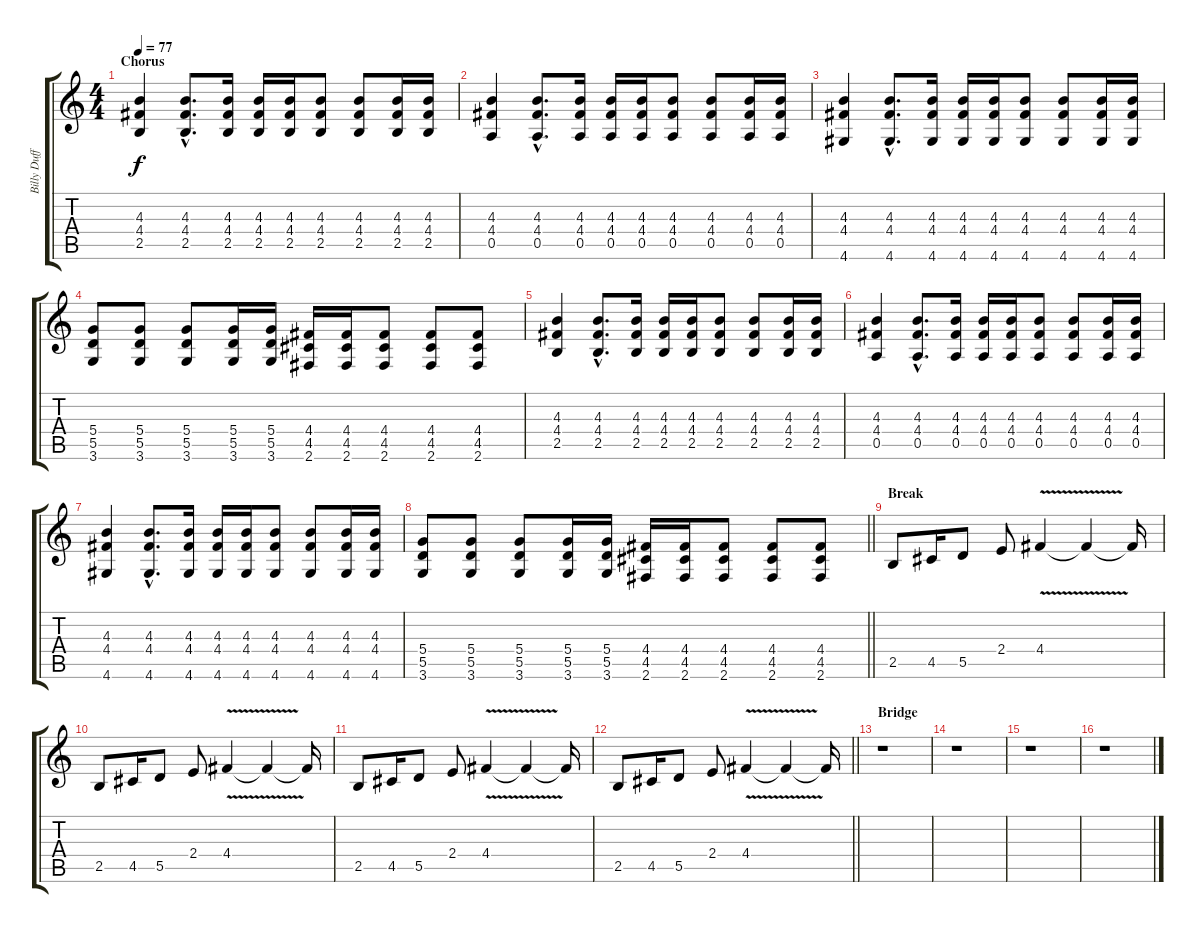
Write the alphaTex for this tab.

\track ("Billy Duffy (Rhythm Guitar)" "Billy Duff") {instrument distortionguitar}
\staff {score tabs}
\tuning (E4 B3 G3 D3 A2 E2) {hide}
\ts (4 4)
\section ("" "Chorus")
\tempo 77
\clef g2
\ks c
(4.3 4.4 2.5).4{dy f} (4.3{hac} 4.4{hac} 2.5{hac}).8{d} (4.3 4.4 2.5).16 (4.3 4.4 2.5).16 (4.3 4.4 2.5).16 (4.3 4.4 2.5).8 (4.3 4.4 2.5).8 (4.3 4.4 2.5).16 (4.3 4.4 2.5).16 |
(4.3 4.4 0.5).4 (4.3{hac} 4.4{hac} 0.5{hac}).8{d} (4.3 4.4 0.5).16 (4.3 4.4 0.5).16 (4.3 4.4 0.5).16 (4.3 4.4 0.5).8 (4.3 4.4 0.5).8 (4.3 4.4 0.5).16 (4.3 4.4 0.5).16 |
(4.3 4.4 4.6).4 (4.3{hac} 4.4{hac} 4.6{hac}).8{d} (4.3 4.4 4.6).16 (4.3 4.4 4.6).16 (4.3 4.4 4.6).16 (4.3 4.4 4.6).8 (4.3 4.4 4.6).8 (4.3 4.4 4.6).16 (4.3 4.4 4.6).16 |
(5.4 5.5 3.6).8 (5.4 5.5 3.6).8 (5.4 5.5 3.6).8 (5.4 5.5 3.6).16 (5.4 5.5 3.6).16 (4.4 4.5 2.6).16 (4.4 4.5 2.6).16 (4.4 4.5 2.6).8 (4.4 4.5 2.6).8 (4.4 4.5 2.6).8 |
(4.3 4.4 2.5).4 (4.3{hac} 4.4{hac} 2.5{hac}).8{d} (4.3 4.4 2.5).16 (4.3 4.4 2.5).16 (4.3 4.4 2.5).16 (4.3 4.4 2.5).8 (4.3 4.4 2.5).8 (4.3 4.4 2.5).16 (4.3 4.4 2.5).16 |
(4.3 4.4 0.5).4 (4.3{hac} 4.4{hac} 0.5{hac}).8{d} (4.3 4.4 0.5).16 (4.3 4.4 0.5).16 (4.3 4.4 0.5).16 (4.3 4.4 0.5).8 (4.3 4.4 0.5).8 (4.3 4.4 0.5).16 (4.3 4.4 0.5).16 |
(4.3 4.4 4.6).4 (4.3{hac} 4.4{hac} 4.6{hac}).8{d} (4.3 4.4 4.6).16 (4.3 4.4 4.6).16 (4.3 4.4 4.6).16 (4.3 4.4 4.6).8 (4.3 4.4 4.6).8 (4.3 4.4 4.6).16 (4.3 4.4 4.6).16 |
\barLineRight lightlight
(5.4 5.5 3.6).8 (5.4 5.5 3.6).8 (5.4 5.5 3.6).8 (5.4 5.5 3.6).16 (5.4 5.5 3.6).16 (4.4 4.5 2.6).16 (4.4 4.5 2.6).16 (4.4 4.5 2.6).8 (4.4 4.5 2.6).8 (4.4 4.5 2.6).8 |
\section ("" "Break")
2.5.8{volume 14} 4.5.16 5.5.8 2.4.8 4.4{v}.4 4.4{t}.4 4.4{t}.16 |
2.5.8 4.5.16 5.5.8 2.4.8 4.4{v}.4 4.4{t}.4 4.4{t}.16 |
2.5.8 4.5.16 5.5.8 2.4.8 4.4{v}.4 4.4{t}.4 4.4{t}.16 |
\barLineRight lightlight
2.5.8 4.5.16 5.5.8 2.4.8 4.4{v}.4 4.4{t}.4 4.4{t}.16 |
\section ("" "Bridge")
r.1 |
r.1 |
r.1 |
r.1
